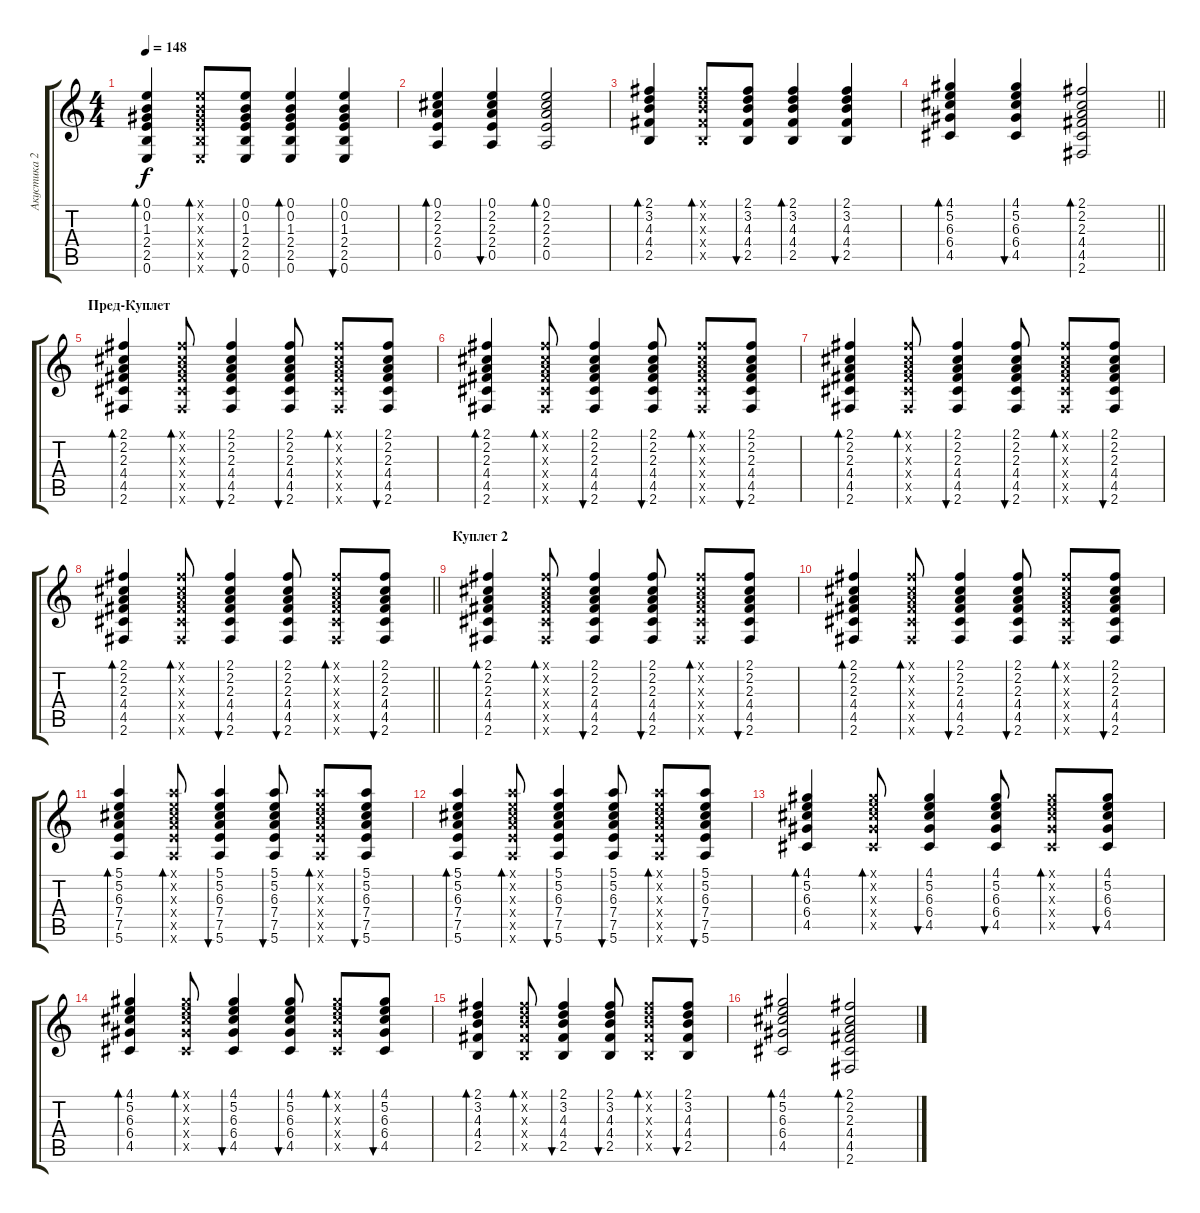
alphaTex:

\track ("Акустика 2" "Акустика 2") {instrument acousticguitarsteel}
\staff {score tabs}
\tuning (E4 B3 G3 D3 A2 E2) {hide}
\ts (4 4)
\tempo 148
\clef g2
\ks c
(0.1 0.2 1.3 2.4 2.5 0.6).4{bd 30 dy f} (0.1{x} 0.2{x} 1.3{x} 2.4{x} 2.5{x} 0.6{x}).8{bd 30} (0.1 0.2 1.3 2.4 2.5 0.6).8{bu 30} (0.1 0.2 1.3 2.4 2.5 0.6).4{bd 30} (0.1 0.2 1.3 2.4 2.5 0.6).4{bu 30} |
(0.1 2.2 2.3 2.4 0.5).4{bd 30} (0.1 2.2 2.3 2.4 0.5).4{bu 30} (0.1 2.2 2.3 2.4 0.5).2{bd 30} |
(2.1 3.2 4.3 4.4 2.5).4{bd 30} (2.1{x} 3.2{x} 4.3{x} 4.4{x} 2.5{x}).8{bd 30} (2.1 3.2 4.3 4.4 2.5).8{bu 30} (2.1 3.2 4.3 4.4 2.5).4{bd 30} (2.1 3.2 4.3 4.4 2.5).4{bu 30} |
\barLineRight lightlight
(4.1 5.2 6.3 6.4 4.5).4{bd 30} (4.1 5.2 6.3 6.4 4.5).4{bu 30} (2.1 2.2 2.3 4.4 4.5 2.6).2{bd 30} |
\section ("" "Пред-Куплет")
(2.1 2.2 2.3 4.4 4.5 2.6).4{bd 30} (2.1{x} 2.2{x} 2.3{x} 4.4{x} 4.5{x} 2.6{x}).8{bd 30} (2.1 2.2 2.3 4.4 4.5 2.6).4{bu 30} (2.1 2.2 2.3 4.4 4.5 2.6).8{bu 30} (2.1{x} 2.2{x} 2.3{x} 4.4{x} 4.5{x} 2.6{x}).8{bd 30} (2.1 2.2 2.3 4.4 4.5 2.6).8{bu 30} |
(2.1 2.2 2.3 4.4 4.5 2.6).4{bd 30} (2.1{x} 2.2{x} 2.3{x} 4.4{x} 4.5{x} 2.6{x}).8{bd 30} (2.1 2.2 2.3 4.4 4.5 2.6).4{bu 30} (2.1 2.2 2.3 4.4 4.5 2.6).8{bu 30} (2.1{x} 2.2{x} 2.3{x} 4.4{x} 4.5{x} 2.6{x}).8{bd 30} (2.1 2.2 2.3 4.4 4.5 2.6).8{bu 30} |
(2.1 2.2 2.3 4.4 4.5 2.6).4{bd 30} (2.1{x} 2.2{x} 2.3{x} 4.4{x} 4.5{x} 2.6{x}).8{bd 30} (2.1 2.2 2.3 4.4 4.5 2.6).4{bu 30} (2.1 2.2 2.3 4.4 4.5 2.6).8{bu 30} (2.1{x} 2.2{x} 2.3{x} 4.4{x} 4.5{x} 2.6{x}).8{bd 30} (2.1 2.2 2.3 4.4 4.5 2.6).8{bu 30} |
\barLineRight lightlight
(2.1 2.2 2.3 4.4 4.5 2.6).4{bd 30} (2.1{x} 2.2{x} 2.3{x} 4.4{x} 4.5{x} 2.6{x}).8{bd 30} (2.1 2.2 2.3 4.4 4.5 2.6).4{bu 30} (2.1 2.2 2.3 4.4 4.5 2.6).8{bu 30} (2.1{x} 2.2{x} 2.3{x} 4.4{x} 4.5{x} 2.6{x}).8{bd 30} (2.1 2.2 2.3 4.4 4.5 2.6).8{bu 30} |
\section ("" "Куплет 2")
(2.1 2.2 2.3 4.4 4.5 2.6).4{bd 30} (2.1{x} 2.2{x} 2.3{x} 4.4{x} 4.5{x} 2.6{x}).8{bd 30} (2.1 2.2 2.3 4.4 4.5 2.6).4{bu 30} (2.1 2.2 2.3 4.4 4.5 2.6).8{bu 30} (2.1{x} 2.2{x} 2.3{x} 4.4{x} 4.5{x} 2.6{x}).8{bd 30} (2.1 2.2 2.3 4.4 4.5 2.6).8{bu 30} |
(2.1 2.2 2.3 4.4 4.5 2.6).4{bd 30} (2.1{x} 2.2{x} 2.3{x} 4.4{x} 4.5{x} 2.6{x}).8{bd 30} (2.1 2.2 2.3 4.4 4.5 2.6).4{bu 30} (2.1 2.2 2.3 4.4 4.5 2.6).8{bu 30} (2.1{x} 2.2{x} 2.3{x} 4.4{x} 4.5{x} 2.6{x}).8{bd 30} (2.1 2.2 2.3 4.4 4.5 2.6).8{bu 30} |
(5.1 5.2 6.3 7.4 7.5 5.6).4{bd 30} (5.1{x} 5.2{x} 6.3{x} 7.4{x} 7.5{x} 5.6{x}).8{bd 30} (5.1 5.2 6.3 7.4 7.5 5.6).4{bu 30} (5.1 5.2 6.3 7.4 7.5 5.6).8{bu 30} (5.1{x} 5.2{x} 6.3{x} 7.4{x} 7.5{x} 5.6{x}).8{bd 30} (5.1 5.2 6.3 7.4 7.5 5.6).8{bu 30} |
(5.1 5.2 6.3 7.4 7.5 5.6).4{bd 30} (5.1{x} 5.2{x} 6.3{x} 7.4{x} 7.5{x} 5.6{x}).8{bd 30} (5.1 5.2 6.3 7.4 7.5 5.6).4{bu 30} (5.1 5.2 6.3 7.4 7.5 5.6).8{bu 30} (5.1{x} 5.2{x} 6.3{x} 7.4{x} 7.5{x} 5.6{x}).8{bd 30} (5.1 5.2 6.3 7.4 7.5 5.6).8{bu 30} |
(4.1 5.2 6.3 6.4 4.5).4{bd 30} (4.1{x} 5.2{x} 6.3{x} 6.4{x} 4.5{x}).8{bd 30} (4.1 5.2 6.3 6.4 4.5).4{bu 30} (4.1 5.2 6.3 6.4 4.5).8{bu 30} (4.1{x} 5.2{x} 6.3{x} 6.4{x} 4.5{x}).8{bd 30} (4.1 5.2 6.3 6.4 4.5).8{bu 30} |
(4.1 5.2 6.3 6.4 4.5).4{bd 30} (4.1{x} 5.2{x} 6.3{x} 6.4{x} 4.5{x}).8{bd 30} (4.1 5.2 6.3 6.4 4.5).4{bu 30} (4.1 5.2 6.3 6.4 4.5).8{bu 30} (4.1{x} 5.2{x} 6.3{x} 6.4{x} 4.5{x}).8{bd 30} (4.1 5.2 6.3 6.4 4.5).8{bu 30} |
(2.1 3.2 4.3 4.4 2.5).4{bd 30} (2.1{x} 3.2{x} 4.3{x} 4.4{x} 2.5{x}).8{bd 30} (2.1 3.2 4.3 4.4 2.5).4{bu 30} (2.1 3.2 4.3 4.4 2.5).8{bu 30} (2.1{x} 3.2{x} 4.3{x} 4.4{x} 2.5{x}).8{bd 30} (2.1 3.2 4.3 4.4 2.5).8{bu 30} |
(4.1 5.2 6.3 6.4 4.5).2{bd 30} (2.1 2.2 2.3 4.4 4.5 2.6).2{bd 30}
